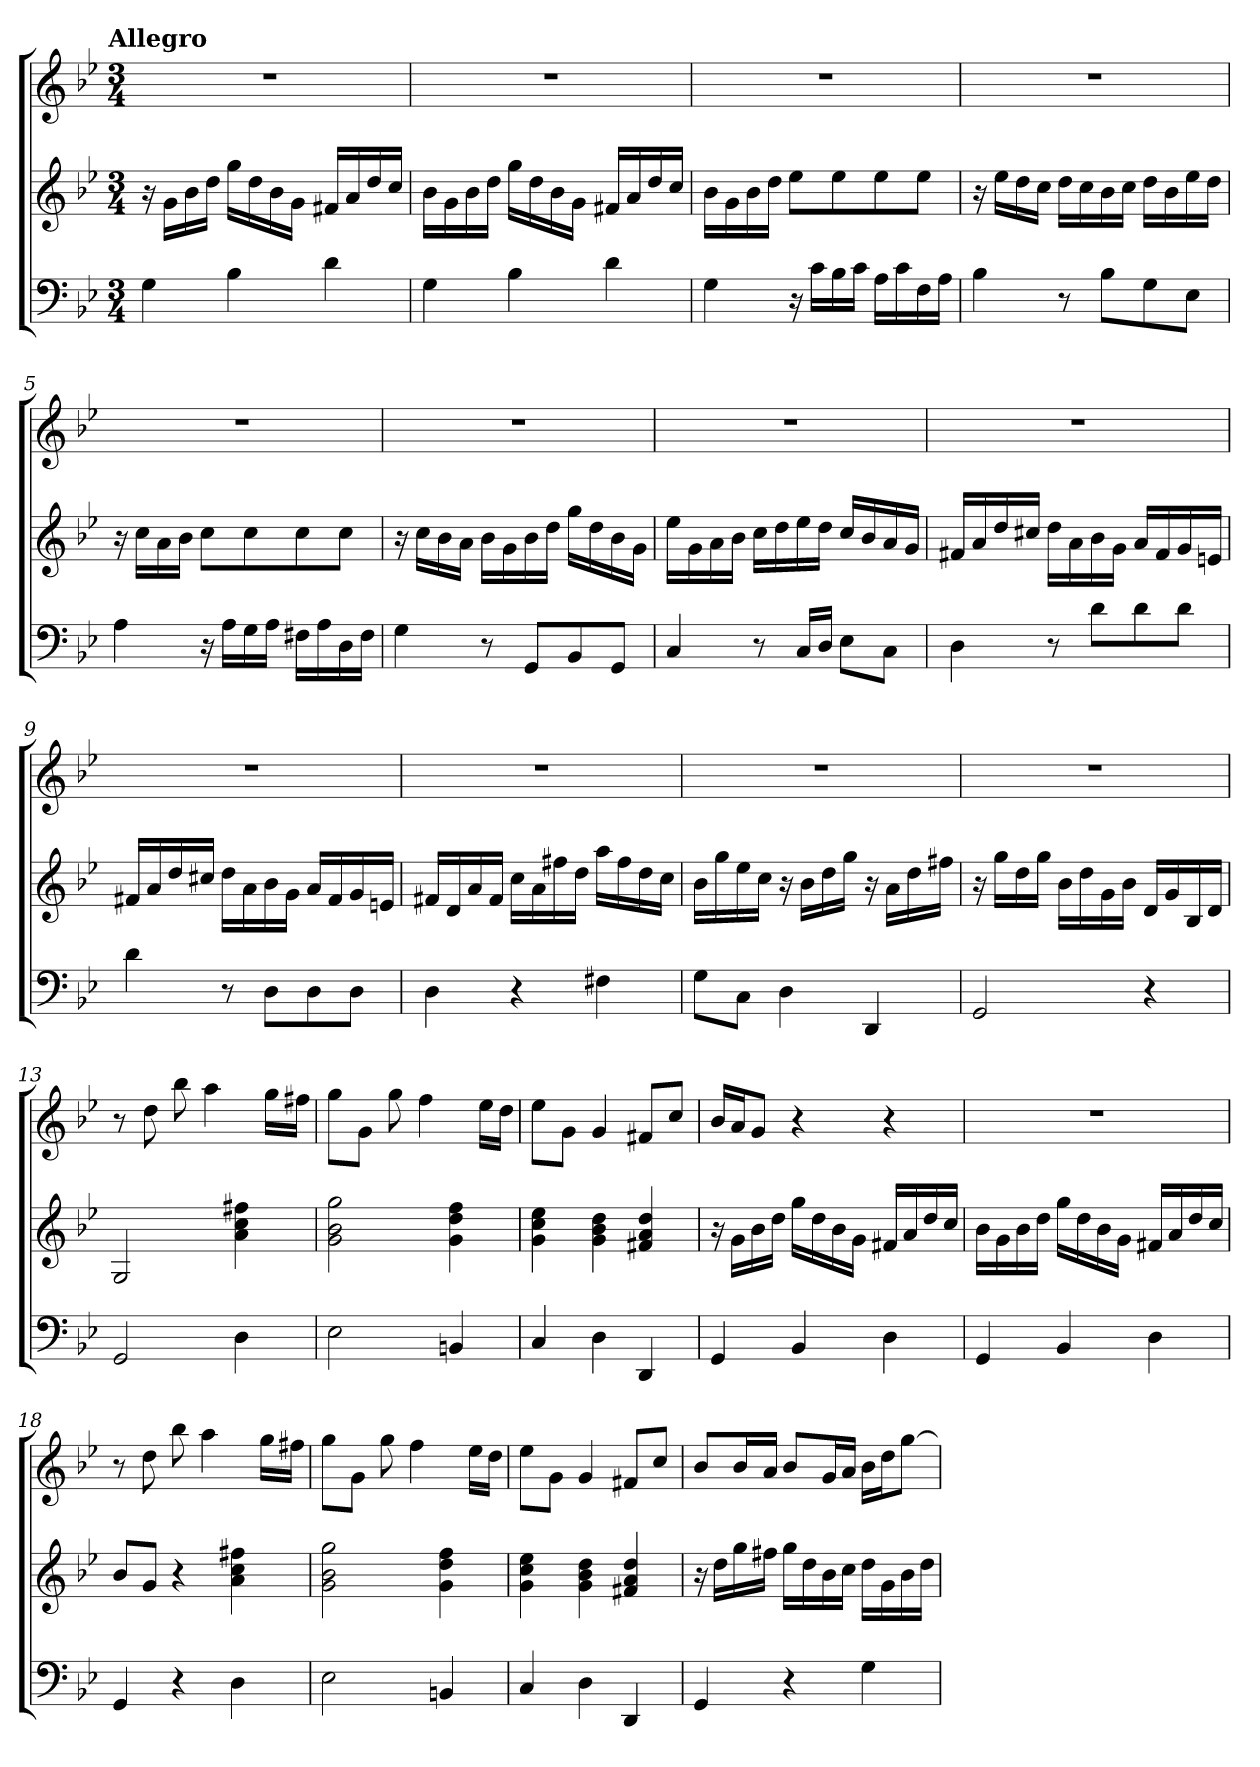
**kern	**kern	**kern
*part2	*part2	*part1
*staff3	*staff2	*staff1
*clefF4	*clefG2	*clefG2
*k[b-e-]	*k[b-e-]	*k[b-e-]
!!LO:TX:omd:t=Allegro
*M3/4	*M3/4	*M3/4
*MM144	*MM144	*MM144
=1	=1	=1
4G\	16r	2.r
.	16gLL	.
.	16b-	.
.	16ddJJ	.
4B-\	16ggLL	.
.	16dd	.
.	16b-	.
.	16gJJ	.
4d\	16f#XLL	.
.	16a	.
.	16dd	.
.	16ccJJ	.
=2	=2	=2
4G\	16b-LL	2.r
.	16g	.
.	16b-	.
.	16ddJJ	.
4B-\	16ggLL	.
.	16dd	.
.	16b-	.
.	16gJJ	.
4d\	16f#XLL	.
.	16a	.
.	16dd	.
.	16ccJJ	.
=3	=3	=3
4G\	16b-LL	2.r
.	16g	.
.	16b-	.
.	16ddJJ	.
16r	8ee-L	.
16cLL	.	.
16B-	8ee-	.
16cJJ	.	.
16ALL	8ee-	.
16c	.	.
16F	8ee-J	.
16AJJ	.	.
!!LO:LB:g=z
=4	=4	=4
4B-\	16r	2.r
.	16ee-LL	.
.	16dd	.
.	16ccJJ	.
8r	16ddLL	.
.	16cc	.
8B-L	16b-	.
.	16ccJJ	.
8G	16ddLL	.
.	16b-	.
8E-J	16ee-	.
.	16ddJJ	.
=5	=5	=5
4A\	16r	2.r
.	16ccLL	.
.	16a	.
.	16b-JJ	.
16r	8ccL	.
16ALL	.	.
16G	8cc	.
16AJJ	.	.
16F#XLL	8cc	.
16A	.	.
16D	8ccJ	.
16F#JJ	.	.
=6	=6	=6
4G\	16r	2.r
.	16ccLL	.
.	16b-	.
.	16aJJ	.
8r	16b-LL	.
.	16g	.
8GGL	16b-	.
.	16ddJJ	.
8BB-	16ggLL	.
.	16dd	.
8GGJ	16b-	.
.	16gJJ	.
!!LO:LB:g=z
=7	=7	=7
4C/	16ee-LL	2.r
.	16g	.
.	16a	.
.	16b-JJ	.
8r	16ccLL	.
.	16dd	.
16CLL	16ee-	.
16DJJ	16ddJJ	.
8E-L	16ccLL	.
.	16b-	.
8CJ	16a	.
.	16gJJ	.
=8	=8	=8
4D\	16f#XLL	2.r
.	16a	.
.	16dd	.
.	16cc#XJJ	.
8r	16ddLL	.
.	16a	.
8dL	16b-	.
.	16gJJ	.
8d	16aLL	.
.	16f#	.
8dJ	16g	.
.	16enJJ	.
=9	=9	=9
4d\	16f#XLL	2.r
.	16a	.
.	16dd	.
.	16cc#XJJ	.
8r	16ddLL	.
.	16a	.
8DL	16b-	.
.	16gJJ	.
8D	16aLL	.
.	16f#	.
8DJ	16g	.
.	16enJJ	.
!!LO:LB:g=z
=10	=10	=10
4D\	16f#XLL	2.r
.	16d	.
.	16a	.
.	16f#JJ	.
4r	16ccLL	.
.	16a	.
.	16ff#X	.
.	16ddJJ	.
4F#X\	16aaLL	.
.	16ff#	.
.	16dd	.
.	16ccJJ	.
=11	=11	=11
8GL	16b-LL	2.r
.	16gg	.
8CJ	16ee-	.
.	16ccJJ	.
4D\	16r	.
.	16b-LL	.
.	16dd	.
.	16ggJJ	.
4DD/	16r	.
.	16aLL	.
.	16dd	.
.	16ff#XJJ	.
=12	=12	=12
2GG/	16r	2.r
.	16ggLL	.
.	16dd	.
.	16ggJJ	.
.	16b-LL	.
.	16dd	.
.	16g	.
.	16b-JJ	.
4r	16dLL	.
.	16g	.
.	16B-	.
.	16dJJ	.
!!LO:PB:g=z
=13	=13	=13
2GG/	2G/	8r
.	.	8dd\
.	.	8bb-\
.	.	4aa\
4D\	4a\ 4cc\ 4ff#X\	.
.	.	16ggLL
.	.	16ff#XJJ
=14	=14	=14
2E-\	2g\ 2b-\ 2gg\	8ggL
.	.	8gJ
.	.	8gg\
.	.	4ff\
4BBn/	4g\ 4dd\ 4ff\	.
.	.	16ee-LL
.	.	16ddJJ
=15	=15	=15
4C/	4g\ 4cc\ 4ee-\	8ee-L
.	.	8gJ
4D\	4g\ 4b-\ 4dd\	4g/
4DD/	4f#X/ 4a/ 4dd/	8f#XL
.	.	8ccJ
=16	=16	=16
4GG/	16r	16b-LL
.	16gLL	16aJ
.	16b-	8gJ
.	16ddJJ	.
4BB-/	16ggLL	4r
.	16dd	.
.	16b-	.
.	16gJJ	.
4D\	16f#XLL	4r
.	16a	.
.	16dd	.
.	16ccJJ	.
!!LO:LB:g=z
=17	=17	=17
4GG/	16b-LL	2.r
.	16g	.
.	16b-	.
.	16ddJJ	.
4BB-/	16ggLL	.
.	16dd	.
.	16b-	.
.	16gJJ	.
4D\	16f#XLL	.
.	16a	.
.	16dd	.
.	16ccJJ	.
=18	=18	=18
4GG/	8b-L	8r
.	8gJ	8dd\
4r	4r	8bb-\
.	.	4aa\
4D\	4a\ 4cc\ 4ff#X\	.
.	.	16ggLL
.	.	16ff#XJJ
=19	=19	=19
2E-\	2g\ 2b-\ 2gg\	8ggL
.	.	8gJ
.	.	8gg\
.	.	4ff\
4BBn/	4g\ 4dd\ 4ff\	.
.	.	16ee-LL
.	.	16ddJJ
=20	=20	=20
4C/	4g\ 4cc\ 4ee-\	8ee-L
.	.	8gJ
4D\	4g\ 4b-\ 4dd\	4g/
4DD/	4f#X/ 4a/ 4dd/	8f#XL
.	.	8ccJ
!!LO:LB:g=z
=21	=21	=21
4GG/	16r	8b-L
.	16ddLL	.
.	16gg	16b-L
.	16ff#XJJ	16aJJ
4r	16ggLL	8b-L
.	16dd	.
.	16b-	16gL
.	16ccJJ	16aJJ
4G\	16ddLL	16b-LL
.	16g	16ddJ
.	16b-	[8ggJ
.	16ddJJ	.
=	=	=
*-	*-	*-
